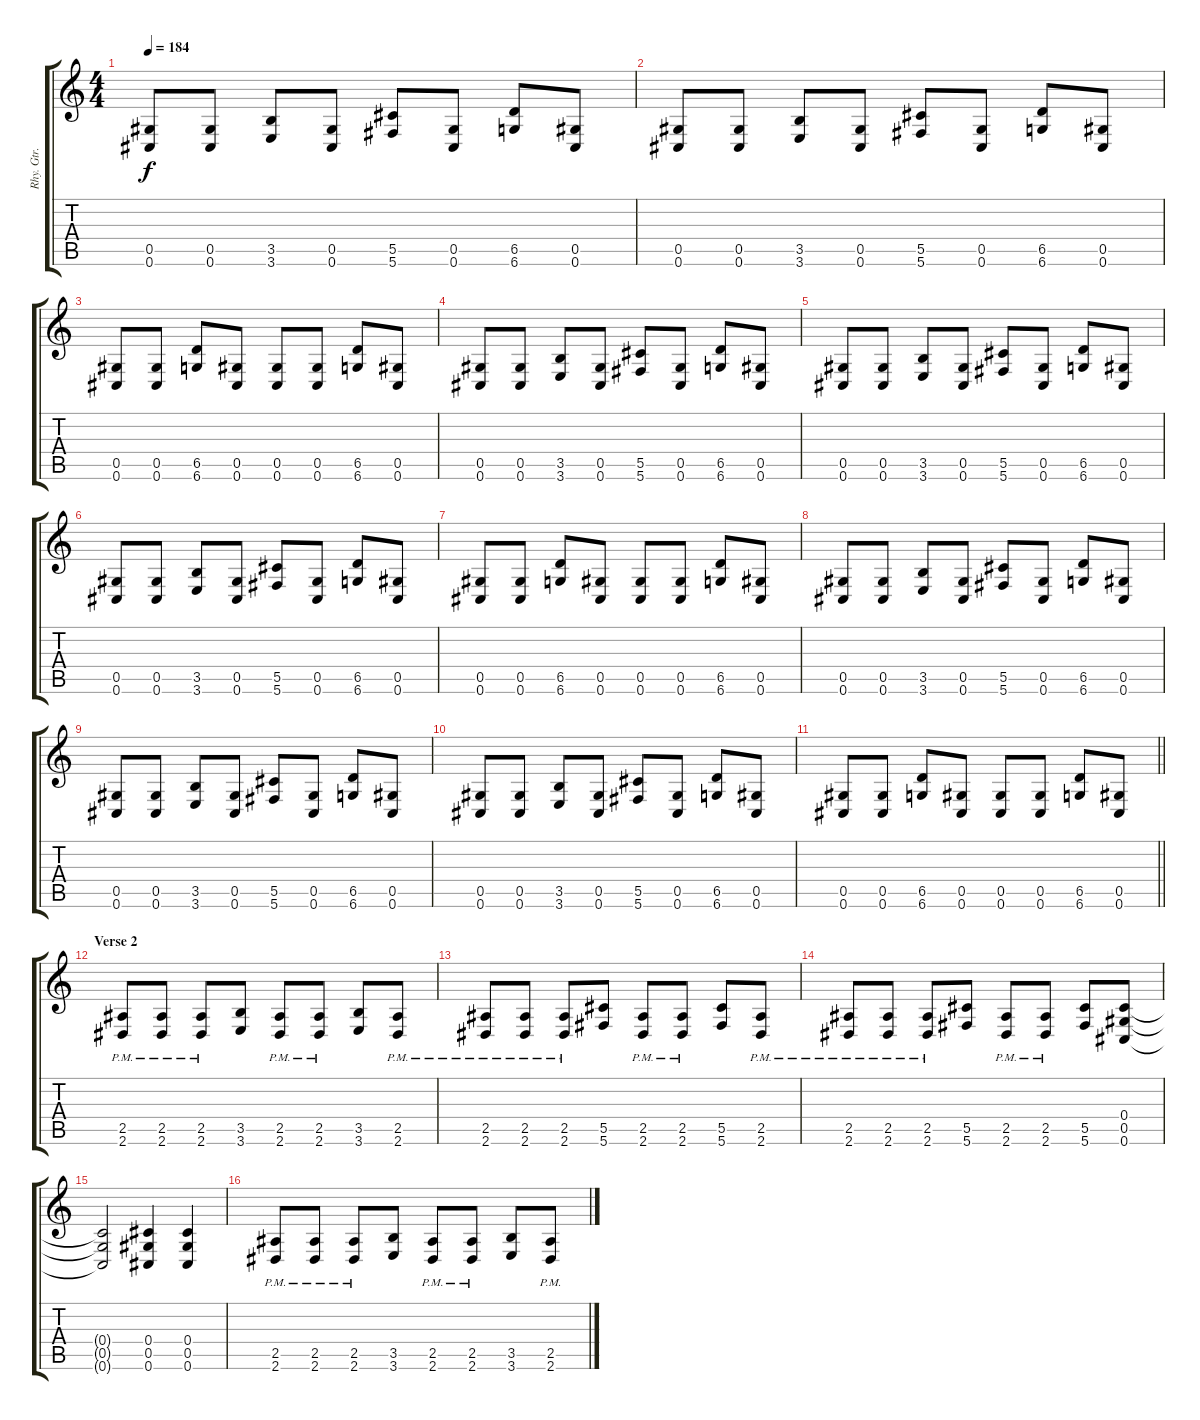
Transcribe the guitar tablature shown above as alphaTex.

\track ("Rhy. Gtr. 1" "Rhy. Gtr. ") {instrument distortionguitar}
\staff {score tabs}
\tuning (Eb4 Bb3 Gb3 Db3 Ab2 Db2) {hide}
\ts (4 4)
\tempo 184
\clef g2
\ks c
(0.5 0.6).8{dy f} (0.5 0.6).8 (3.5 3.6).8 (0.5 0.6).8 (5.5 5.6).8 (0.5 0.6).8 (6.5 6.6).8 (0.5 0.6).8 |
(0.5 0.6).8 (0.5 0.6).8 (3.5 3.6).8 (0.5 0.6).8 (5.5 5.6).8 (0.5 0.6).8 (6.5 6.6).8 (0.5 0.6).8 |
(0.5 0.6).8 (0.5 0.6).8 (6.5 6.6).8 (0.5 0.6).8 (0.5 0.6).8 (0.5 0.6).8 (6.5 6.6).8 (0.5 0.6).8 |
(0.5 0.6).8 (0.5 0.6).8 (3.5 3.6).8 (0.5 0.6).8 (5.5 5.6).8 (0.5 0.6).8 (6.5 6.6).8 (0.5 0.6).8 |
(0.5 0.6).8 (0.5 0.6).8 (3.5 3.6).8 (0.5 0.6).8 (5.5 5.6).8 (0.5 0.6).8 (6.5 6.6).8 (0.5 0.6).8 |
(0.5 0.6).8 (0.5 0.6).8 (3.5 3.6).8 (0.5 0.6).8 (5.5 5.6).8 (0.5 0.6).8 (6.5 6.6).8 (0.5 0.6).8 |
(0.5 0.6).8 (0.5 0.6).8 (6.5 6.6).8 (0.5 0.6).8 (0.5 0.6).8 (0.5 0.6).8 (6.5 6.6).8 (0.5 0.6).8 |
(0.5 0.6).8 (0.5 0.6).8 (3.5 3.6).8 (0.5 0.6).8 (5.5 5.6).8 (0.5 0.6).8 (6.5 6.6).8 (0.5 0.6).8 |
(0.5 0.6).8 (0.5 0.6).8 (3.5 3.6).8 (0.5 0.6).8 (5.5 5.6).8 (0.5 0.6).8 (6.5 6.6).8 (0.5 0.6).8 |
(0.5 0.6).8 (0.5 0.6).8 (3.5 3.6).8 (0.5 0.6).8 (5.5 5.6).8 (0.5 0.6).8 (6.5 6.6).8 (0.5 0.6).8 |
\barLineRight lightlight
(0.5 0.6).8 (0.5 0.6).8 (6.5 6.6).8 (0.5 0.6).8 (0.5 0.6).8 (0.5 0.6).8 (6.5 6.6).8 (0.5 0.6).8 |
\section ("" "Verse 2")
(2.5{pm} 2.6{pm}).8 (2.5{pm} 2.6{pm}).8 (2.5{pm} 2.6{pm}).8 (3.5 3.6).8 (2.5{pm} 2.6{pm}).8 (2.5{pm} 2.6{pm}).8 (3.5 3.6).8 (2.5{pm} 2.6{pm}).8 |
(2.5{pm} 2.6{pm}).8 (2.5{pm} 2.6{pm}).8 (2.5{pm} 2.6{pm}).8 (5.5 5.6).8 (2.5{pm} 2.6{pm}).8 (2.5{pm} 2.6{pm}).8 (5.5 5.6).8 (2.5{pm} 2.6{pm}).8 |
(2.5{pm} 2.6{pm}).8 (2.5{pm} 2.6{pm}).8 (2.5{pm} 2.6{pm}).8 (5.5 5.6).8 (2.5{pm} 2.6{pm}).8 (2.5{pm} 2.6{pm}).8 (5.5 5.6).8 (0.4 0.5 0.6).8 |
(0.4{t} 0.5{t} 0.6{t}).2 (0.4 0.5 0.6).4 (0.4 0.5 0.6).4 |
(2.5{pm} 2.6{pm}).8 (2.5{pm} 2.6{pm}).8 (2.5{pm} 2.6{pm}).8 (3.5 3.6).8 (2.5{pm} 2.6{pm}).8 (2.5{pm} 2.6{pm}).8 (3.5 3.6).8 (2.5{pm} 2.6{pm}).8
